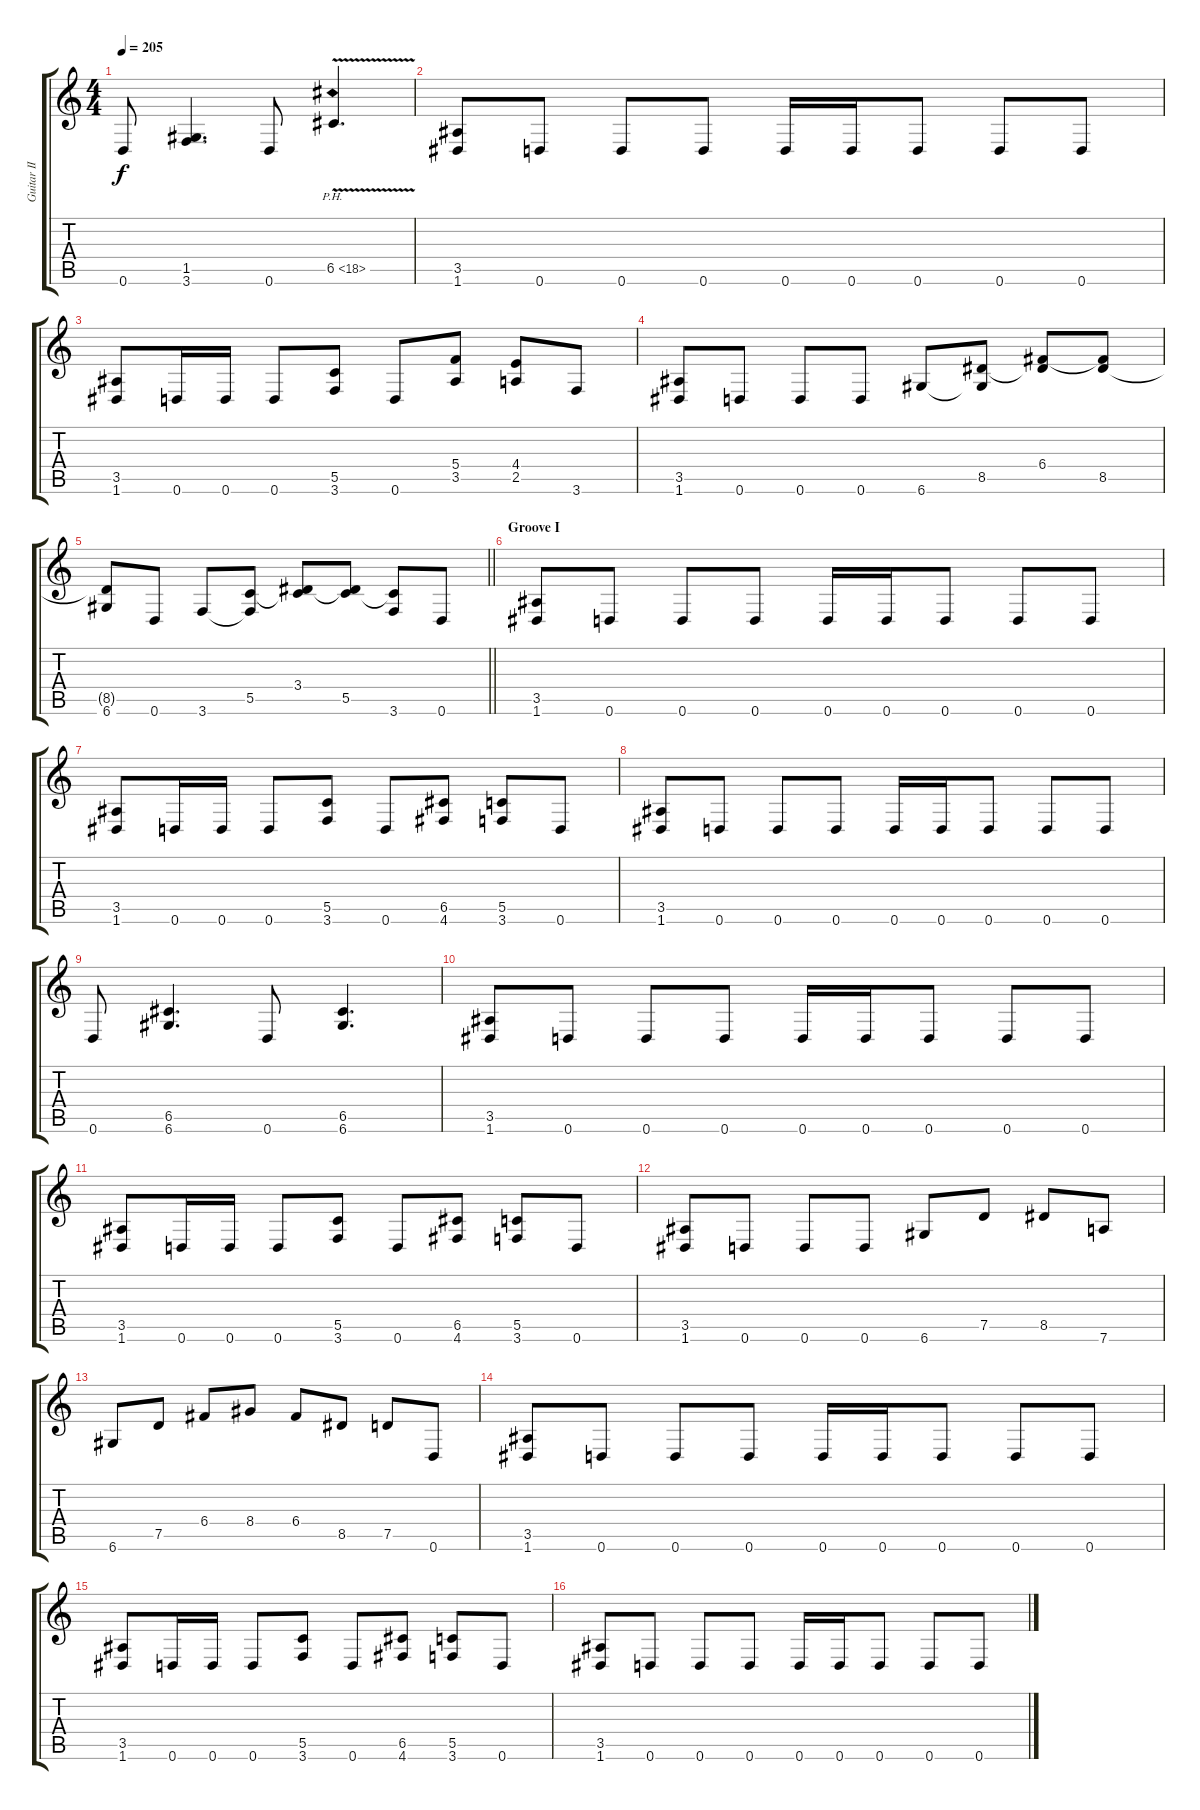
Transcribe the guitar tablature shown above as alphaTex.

\track ("Guitar II" "Guitar II") {instrument distortionguitar}
\staff {score tabs}
\tuning (D4 A3 F3 C3 G2 D2) {hide}
\ts (4 4)
\tempo 205
\clef g2
\ks c
0.6.8{dy f} (1.5 3.6).4{d} 0.6.8 6.5{ph 12 v}.4{d} |
(3.5 1.6).8 0.6.8 0.6.8 0.6.8 0.6.16 0.6.16 0.6.8 0.6.8 0.6.8 |
(3.5 1.6).8 0.6.16 0.6.16 0.6.8 (5.5 3.6).8 0.6.8 (5.4 3.5).8 (4.4 2.5).8 3.6.8 |
(3.5 1.6).8 0.6.8 0.6.8 0.6.8 6.6.8 (8.5 6.6{t}).8 (6.4 8.5{t}).8 (6.4{t} 8.5).8 |
\barLineRight lightlight
(8.5{t} 6.6).8 0.6.8 3.6.8 (5.5 3.6{t}).8 (3.4 5.5{t}).8 (3.4{t} 5.5).8 (5.5{t} 3.6).8 0.6.8 |
\section ("" "Groove I")
(3.5 1.6).8 0.6.8 0.6.8 0.6.8 0.6.16 0.6.16 0.6.8 0.6.8 0.6.8 |
(3.5 1.6).8 0.6.16 0.6.16 0.6.8 (5.5 3.6).8 0.6.8 (6.5 4.6).8 (5.5 3.6).8 0.6.8 |
(3.5 1.6).8 0.6.8 0.6.8 0.6.8 0.6.16 0.6.16 0.6.8 0.6.8 0.6.8 |
0.6.8 (6.5 6.6).4{d} 0.6.8 (6.5 6.6).4{d} |
(3.5 1.6).8 0.6.8 0.6.8 0.6.8 0.6.16 0.6.16 0.6.8 0.6.8 0.6.8 |
(3.5 1.6).8 0.6.16 0.6.16 0.6.8 (5.5 3.6).8 0.6.8 (6.5 4.6).8 (5.5 3.6).8 0.6.8 |
(3.5 1.6).8 0.6.8 0.6.8 0.6.8 6.6.8 7.5.8 8.5.8 7.6.8 |
6.6.8 7.5.8 6.4.8 8.4.8 6.4.8 8.5.8 7.5.8 0.6.8 |
(3.5 1.6).8 0.6.8 0.6.8 0.6.8 0.6.16 0.6.16 0.6.8 0.6.8 0.6.8 |
(3.5 1.6).8 0.6.16 0.6.16 0.6.8 (5.5 3.6).8 0.6.8 (6.5 4.6).8 (5.5 3.6).8 0.6.8 |
(3.5 1.6).8 0.6.8 0.6.8 0.6.8 0.6.16 0.6.16 0.6.8 0.6.8 0.6.8
